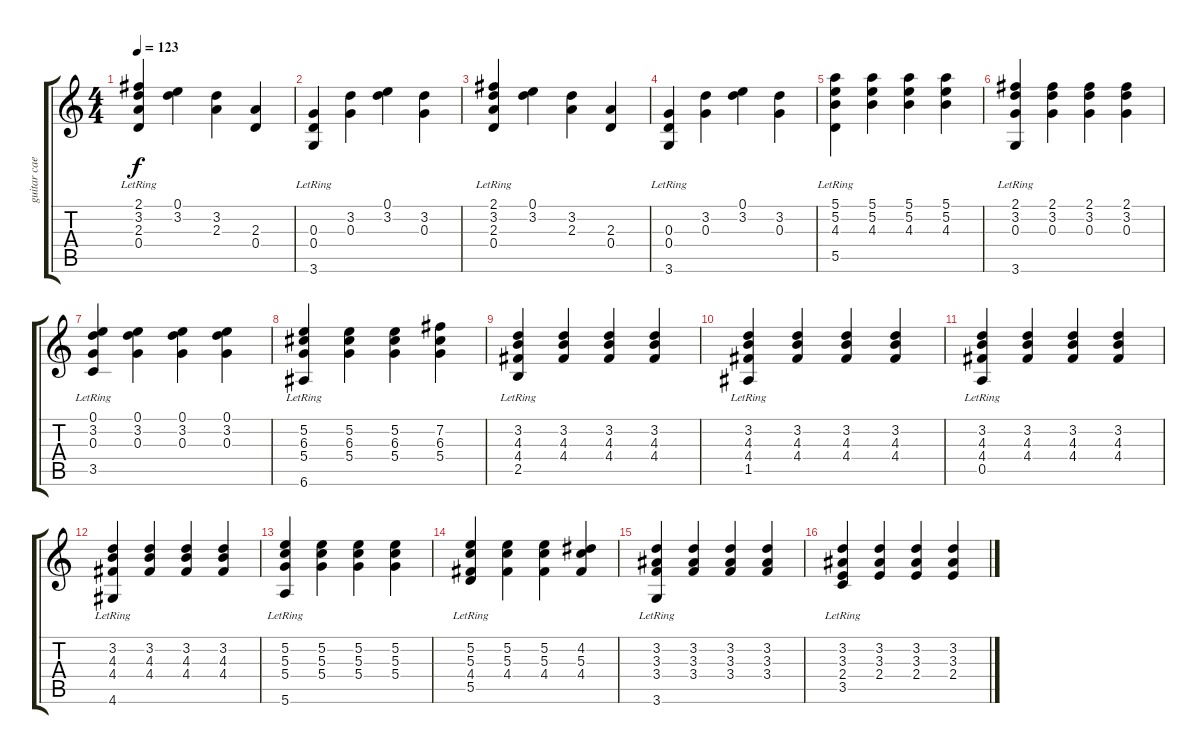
\track ("guitar caetano velosso" "guitar cae") {instrument acousticguitarnylon}
\staff {score tabs}
\tuning (E4 B3 G3 D3 A2 E2) {hide}
\ts (4 4)
\tempo 123
\clef g2
\ks c
(2.1 3.2 2.3 0.4{lr}).4{dy f} (0.1 3.2).4 (3.2 2.3).4 (2.3 0.4).4 |
(0.3 0.4 3.6{lr}).4 (3.2 0.3).4 (0.1 3.2).4 (3.2 0.3).4 |
(2.1 3.2 2.3 0.4{lr}).4 (0.1 3.2).4 (3.2 2.3).4 (2.3 0.4).4 |
(0.3 0.4 3.6{lr}).4 (3.2 0.3).4 (0.1 3.2).4 (3.2 0.3).4 |
(5.1 5.2 4.3 5.5{lr}).4 (5.1 5.2 4.3).4 (5.1 5.2 4.3).4 (5.1 5.2 4.3).4 |
(2.1 3.2 0.3 3.6{lr}).4 (2.1 3.2 0.3).4 (2.1 3.2 0.3).4 (2.1 3.2 0.3).4 |
(0.1 3.2 0.3 3.5{lr}).4 (0.1 3.2 0.3).4 (0.1 3.2 0.3).4 (0.1 3.2 0.3).4 |
(5.2 6.3 5.4 6.6{lr}).4 (5.2 6.3 5.4).4 (5.2 6.3 5.4).4 (7.2 6.3 5.4).4 |
(3.2 4.3 4.4 2.5{lr}).4 (3.2 4.3 4.4).4 (3.2 4.3 4.4).4 (3.2 4.3 4.4).4 |
(3.2 4.3 4.4 1.5{lr}).4 (3.2 4.3 4.4).4 (3.2 4.3 4.4).4 (3.2 4.3 4.4).4 |
(3.2 4.3 4.4 0.5{lr}).4 (3.2 4.3 4.4).4 (3.2 4.3 4.4).4 (3.2 4.3 4.4).4 |
(3.2 4.3 4.4 4.6{lr}).4 (3.2 4.3 4.4).4 (3.2 4.3 4.4).4 (3.2 4.3 4.4).4 |
(5.2 5.3 5.4 5.6{lr}).4 (5.2 5.3 5.4).4 (5.2 5.3 5.4).4 (5.2 5.3 5.4).4 |
(5.2 5.3 4.4 5.5{lr}).4 (5.2 5.3 4.4).4 (5.2 5.3 4.4).4 (4.2 5.3 4.4).4 |
(3.2 3.3 3.4 3.6{lr}).4 (3.2 3.3 3.4).4 (3.2 3.3 3.4).4 (3.2 3.3 3.4).4 |
(3.2 3.3 2.4 3.5{lr}).4 (3.2 3.3 2.4).4 (3.2 3.3 2.4).4 (3.2 3.3 2.4).4
